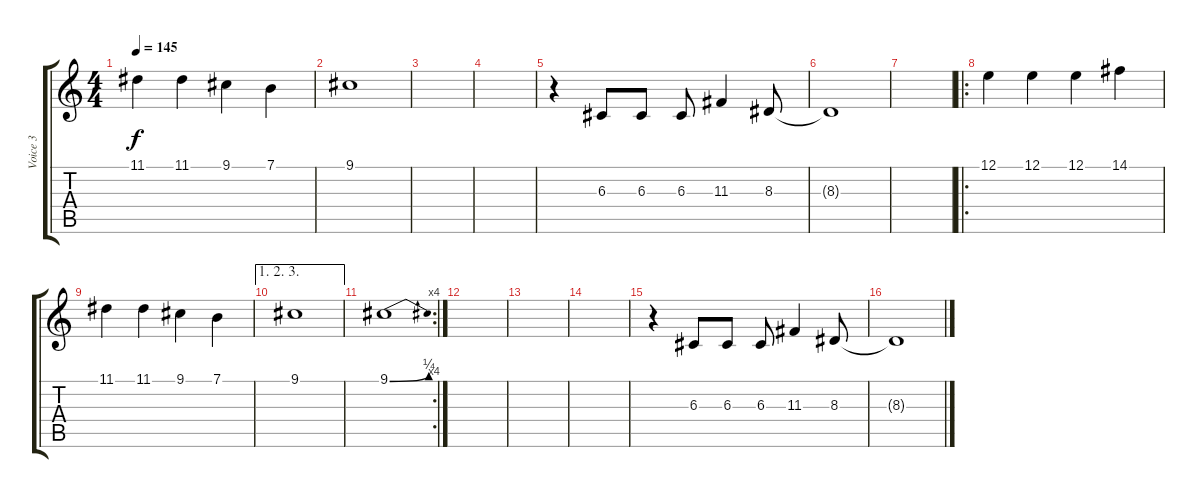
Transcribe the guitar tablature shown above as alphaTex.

\track ("Voice 3" "Voice 3") {instrument stringensemble1}
\staff {score tabs}
\tuning (E4 B3 G3 D3 A2 E2) {hide}
\ts (4 4)
\tempo 145
\clef g2
\ks c
11.1.4{dy f} 11.1.4 9.1.4 7.1.4 |
9.1.1 |
|
|
r.4 6.3.8 6.3.8 6.3.8 11.3.4 8.3.8 |
8.3{t}.1 |
|
\ro
12.1.4 12.1.4 12.1.4 14.1.4 |
11.1.4 11.1.4 9.1.4 7.1.4 |
\ae (1 2 3)
9.1.1 |
\rc 4
9.1{be (bend 0 0 60 1)}.1 |
|
|
|
r.4 6.3.8 6.3.8 6.3.8 11.3.4 8.3.8 |
8.3{t}.1
